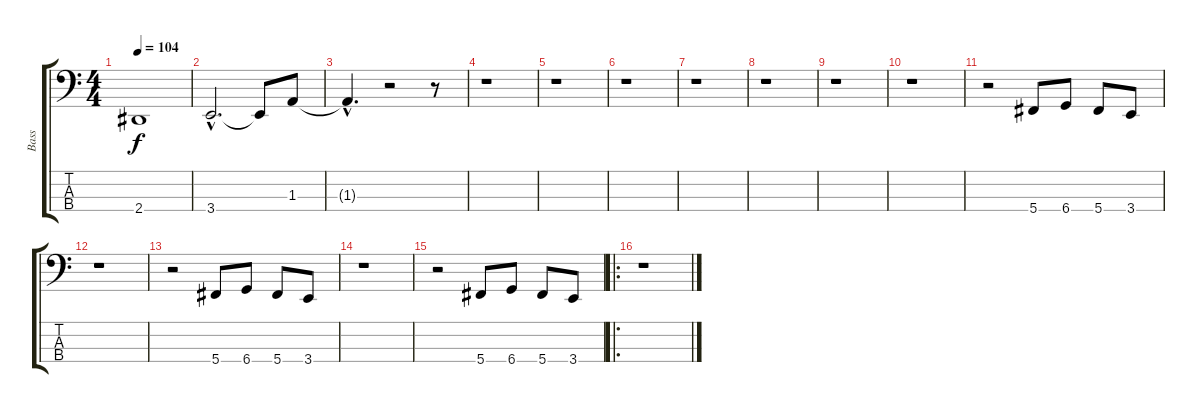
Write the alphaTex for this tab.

\track ("Bass" "Bass") {instrument electricbassfinger}
\staff {score tabs}
\tuning (Gb2 Db2 Ab1 Db1) {hide}
\ts (4 4)
\tempo 104
\clef f4
\ks c
2.4{t}.1{dy f} |
3.4{hac}.2{d} 3.4{t}.8 1.3.8 |
1.3{hac t}.4{d} r.2 r.8 |
r.1 |
r.1 |
r.1 |
r.1 |
r.1 |
r.1 |
r.1 |
r.2 5.4.8 6.4.8 5.4.8 3.4.8 |
r.1 |
r.2 5.4.8 6.4.8 5.4.8 3.4.8 |
r.1 |
r.2 5.4.8 6.4.8 5.4.8 3.4.8 |
\ro
r.1
